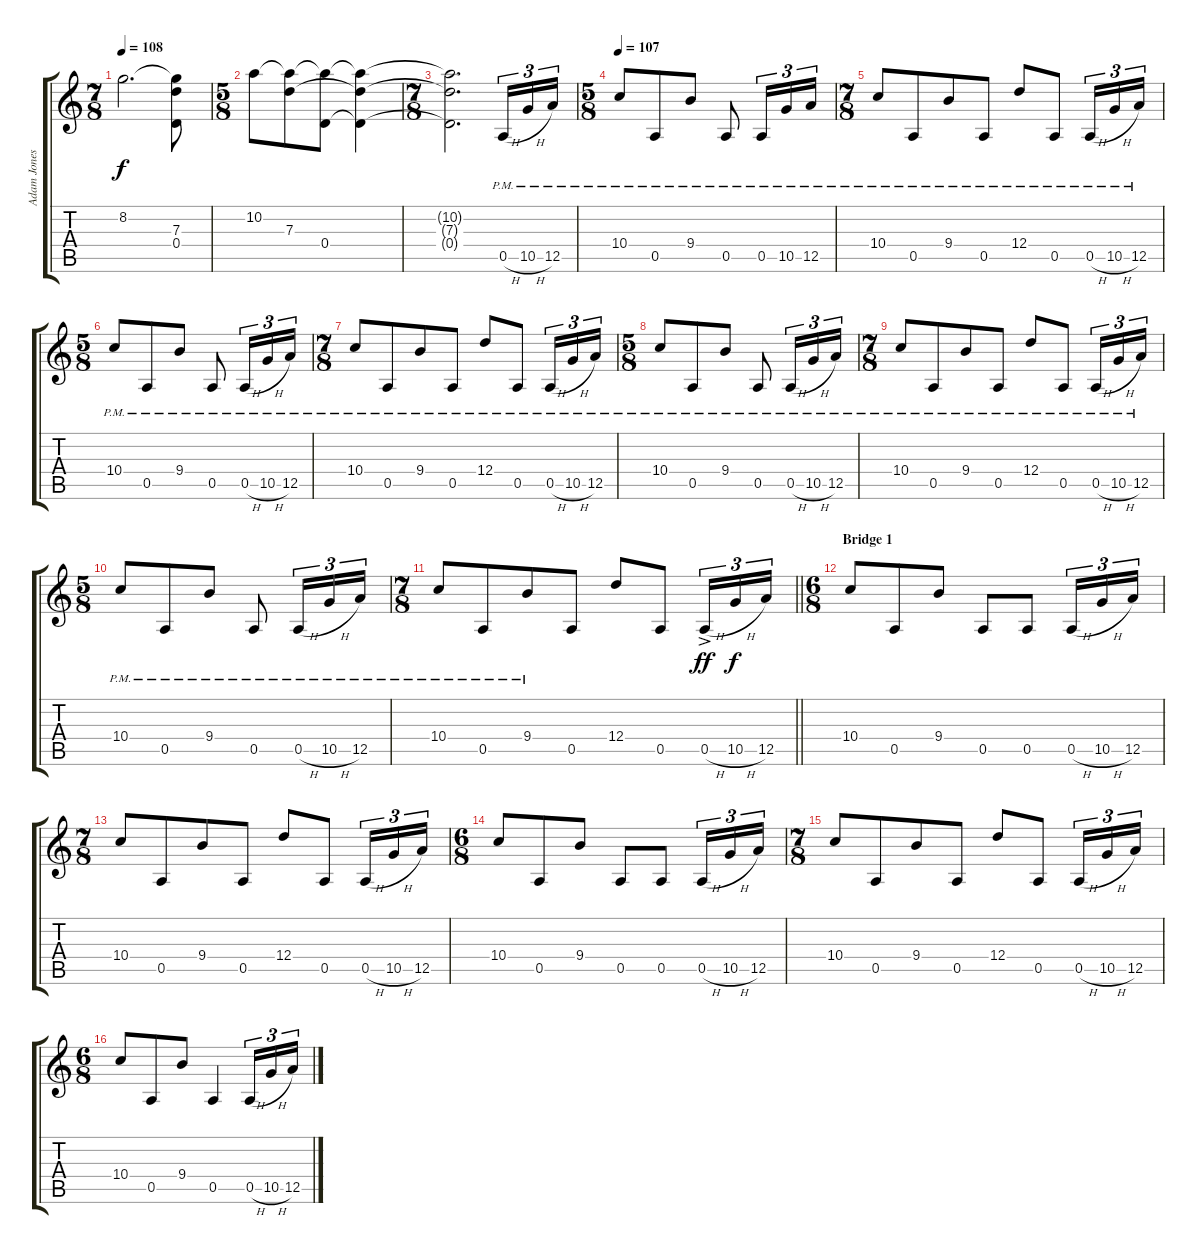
\track ("Adam Jones" "Adam Jones") {instrument distortionguitar}
\staff {score tabs}
\tuning (E4 B3 G3 D3 A2 D2) {hide}
\ts (7 8)
\tempo 108
\clef g2
\ks c
8.2{t}.2{d dy f} (8.2{t} 7.3{t} 0.4{t}).8 |
\ts (5 8)
10.2.8 (10.2{t} 7.3).8 (10.2{t} 0.4).8 (10.2{t} 7.3{t} 0.4{t}).4 |
\ts (7 8)
(10.2{t} 7.3{t} 0.4{t}).2{d} 0.5{h pm}.16{tu (3 2)} 10.5{h pm}.16{tu (3 2)} 12.5{pm}.16{tu (3 2)} |
\ts (5 8)
\tempo 107
10.4{pm}.8 0.5{pm}.8 9.4{pm}.8 0.5{pm}.8 0.5{pm}.16{tu (3 2)} 10.5{pm}.16{tu (3 2)} 12.5{pm}.16{tu (3 2)} |
\ts (7 8)
10.4{pm}.8 0.5{pm}.8 9.4{pm}.8 0.5{pm}.8 12.4{pm}.8 0.5{pm}.8 0.5{h pm}.16{tu (3 2)} 10.5{h pm}.16{tu (3 2)} 12.5{pm}.16{tu (3 2)} |
\ts (5 8)
10.4{pm}.8 0.5{pm}.8 9.4{pm}.8 0.5{pm}.8 0.5{h pm}.16{tu (3 2)} 10.5{h pm}.16{tu (3 2)} 12.5{pm}.16{tu (3 2)} |
\ts (7 8)
10.4{pm}.8 0.5{pm}.8 9.4{pm}.8 0.5{pm}.8 12.4{pm}.8 0.5{pm}.8 0.5{h pm}.16{tu (3 2)} 10.5{h pm}.16{tu (3 2)} 12.5{pm}.16{tu (3 2)} |
\ts (5 8)
10.4{pm}.8 0.5{pm}.8 9.4{pm}.8 0.5{pm}.8 0.5{h pm}.16{tu (3 2)} 10.5{h pm}.16{tu (3 2)} 12.5{pm}.16{tu (3 2)} |
\ts (7 8)
10.4{pm}.8 0.5{pm}.8 9.4{pm}.8 0.5{pm}.8 12.4{pm}.8 0.5{pm}.8 0.5{h pm}.16{tu (3 2)} 10.5{h pm}.16{tu (3 2)} 12.5{pm}.16{tu (3 2)} |
\ts (5 8)
10.4{pm}.8 0.5{pm}.8 9.4{pm}.8 0.5{pm}.8 0.5{h pm}.16{tu (3 2)} 10.5{h pm}.16{tu (3 2)} 12.5{pm}.16{tu (3 2)} |
\ts (7 8)
\barLineRight lightlight
10.4{pm}.8 0.5{pm}.8 9.4{pm}.8 0.5.8 12.4.8 0.5.8 0.5{h ac}.16{tu (3 2) dy ff} 10.5{h}.16{tu (3 2) dy f} 12.5.16{tu (3 2)} |
\ts (6 8)
\section ("" "Bridge 1")
10.4.8 0.5.8 9.4.8 0.5.8 0.5.8 0.5{h}.16{tu (3 2)} 10.5{h}.16{tu (3 2)} 12.5.16{tu (3 2)} |
\ts (7 8)
10.4.8 0.5.8 9.4.8 0.5.8 12.4.8 0.5.8 0.5{h}.16{tu (3 2)} 10.5{h}.16{tu (3 2)} 12.5.16{tu (3 2)} |
\ts (6 8)
10.4.8 0.5.8 9.4.8 0.5.8 0.5.8 0.5{h}.16{tu (3 2)} 10.5{h}.16{tu (3 2)} 12.5.16{tu (3 2)} |
\ts (7 8)
10.4.8 0.5.8 9.4.8 0.5.8 12.4.8 0.5.8 0.5{h}.16{tu (3 2)} 10.5{h}.16{tu (3 2)} 12.5.16{tu (3 2)} |
\ts (6 8)
10.4.8 0.5.8 9.4.8 0.5.4 0.5{h}.16{tu (3 2)} 10.5{h}.16{tu (3 2)} 12.5.16{tu (3 2)}
